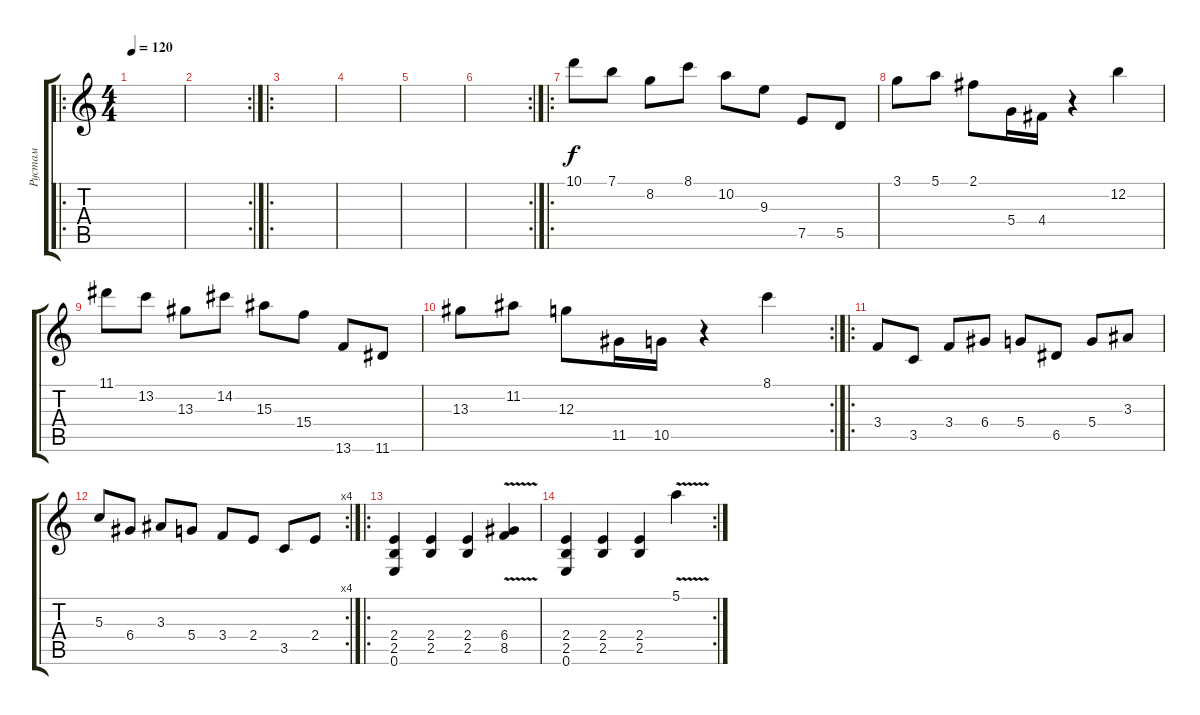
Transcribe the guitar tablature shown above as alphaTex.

\track ("Рустам" "Рустам") {instrument overdrivenguitar}
\staff {score tabs}
\tuning (E4 B3 G3 D3 A2 E2) {hide}
\ro
\ts (4 4)
\tempo 120
\clef g2
\ks c
|
\rc 2
|
\ro
|
|
|
\rc 2
|
\ro
10.1.8 7.1.8 8.2.8 8.1.8 10.2.8 9.3.8 7.5.8 5.5.8 |
3.1.8 5.1.8 2.1.8 5.4.16 4.4.16 r.4 12.2.4 |
11.1.8 13.2.8 13.3.8 14.2.8 15.3.8 15.4.8 13.6.8 11.6.8 |
\rc 2
13.3.8 11.2.8 12.3.8 11.5.16 10.5.16 r.4 8.1.4 |
\ro
3.4.8 3.5.8 3.4.8 6.4.8 5.4.8 6.5.8 5.4.8 3.3.8 |
\rc 4
5.3.8 6.4.8 3.3.8 5.4.8 3.4.8 2.4.8 3.5.8 2.4.8 |
\ro
(2.4 2.5 0.6).4 (2.4 2.5).4 (2.4 2.5).4 (6.4 8.5{v}).4 |
\rc 2
(2.4 2.5 0.6).4 (2.4 2.5).4 (2.4 2.5).4 5.1{v}.4
